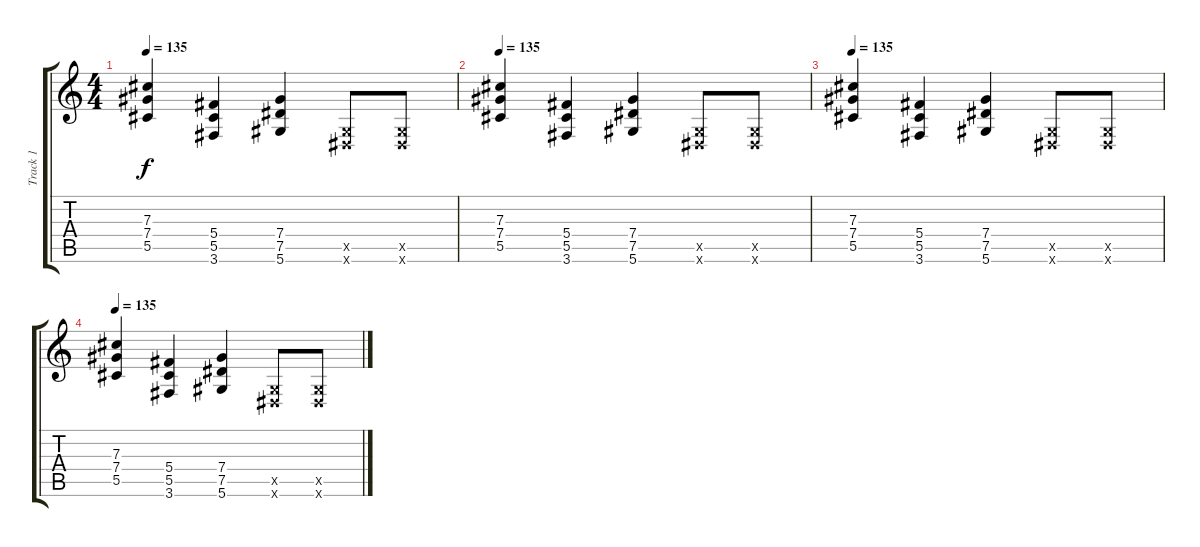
\track ("Track 1" "Track 1") {instrument electricguitarclean}
\staff {score tabs}
\tuning (Eb4 Bb3 Gb3 Db3 Ab2 Eb2) {hide}
\ts (4 4)
\tempo 135
\clef g2
\ks c
(7.3 7.4 5.5).4{dy f instrument distortionguitar} (5.4 5.5 3.6).4 (7.4 7.5 5.6).4 (0.5{x} 0.6{x}).8 (0.5{x} 0.6{x}).8 |
\tempo 135
(7.3 7.4 5.5).4{instrument distortionguitar} (5.4 5.5 3.6).4 (7.4 7.5 5.6).4 (0.5{x} 0.6{x}).8 (0.5{x} 0.6{x}).8 |
\tempo 135
(7.3 7.4 5.5).4{instrument distortionguitar} (5.4 5.5 3.6).4 (7.4 7.5 5.6).4 (0.5{x} 0.6{x}).8 (0.5{x} 0.6{x}).8 |
\tempo 135
(7.3 7.4 5.5).4{instrument distortionguitar} (5.4 5.5 3.6).4 (7.4 7.5 5.6).4 (0.5{x} 0.6{x}).8 (0.5{x} 0.6{x}).8
